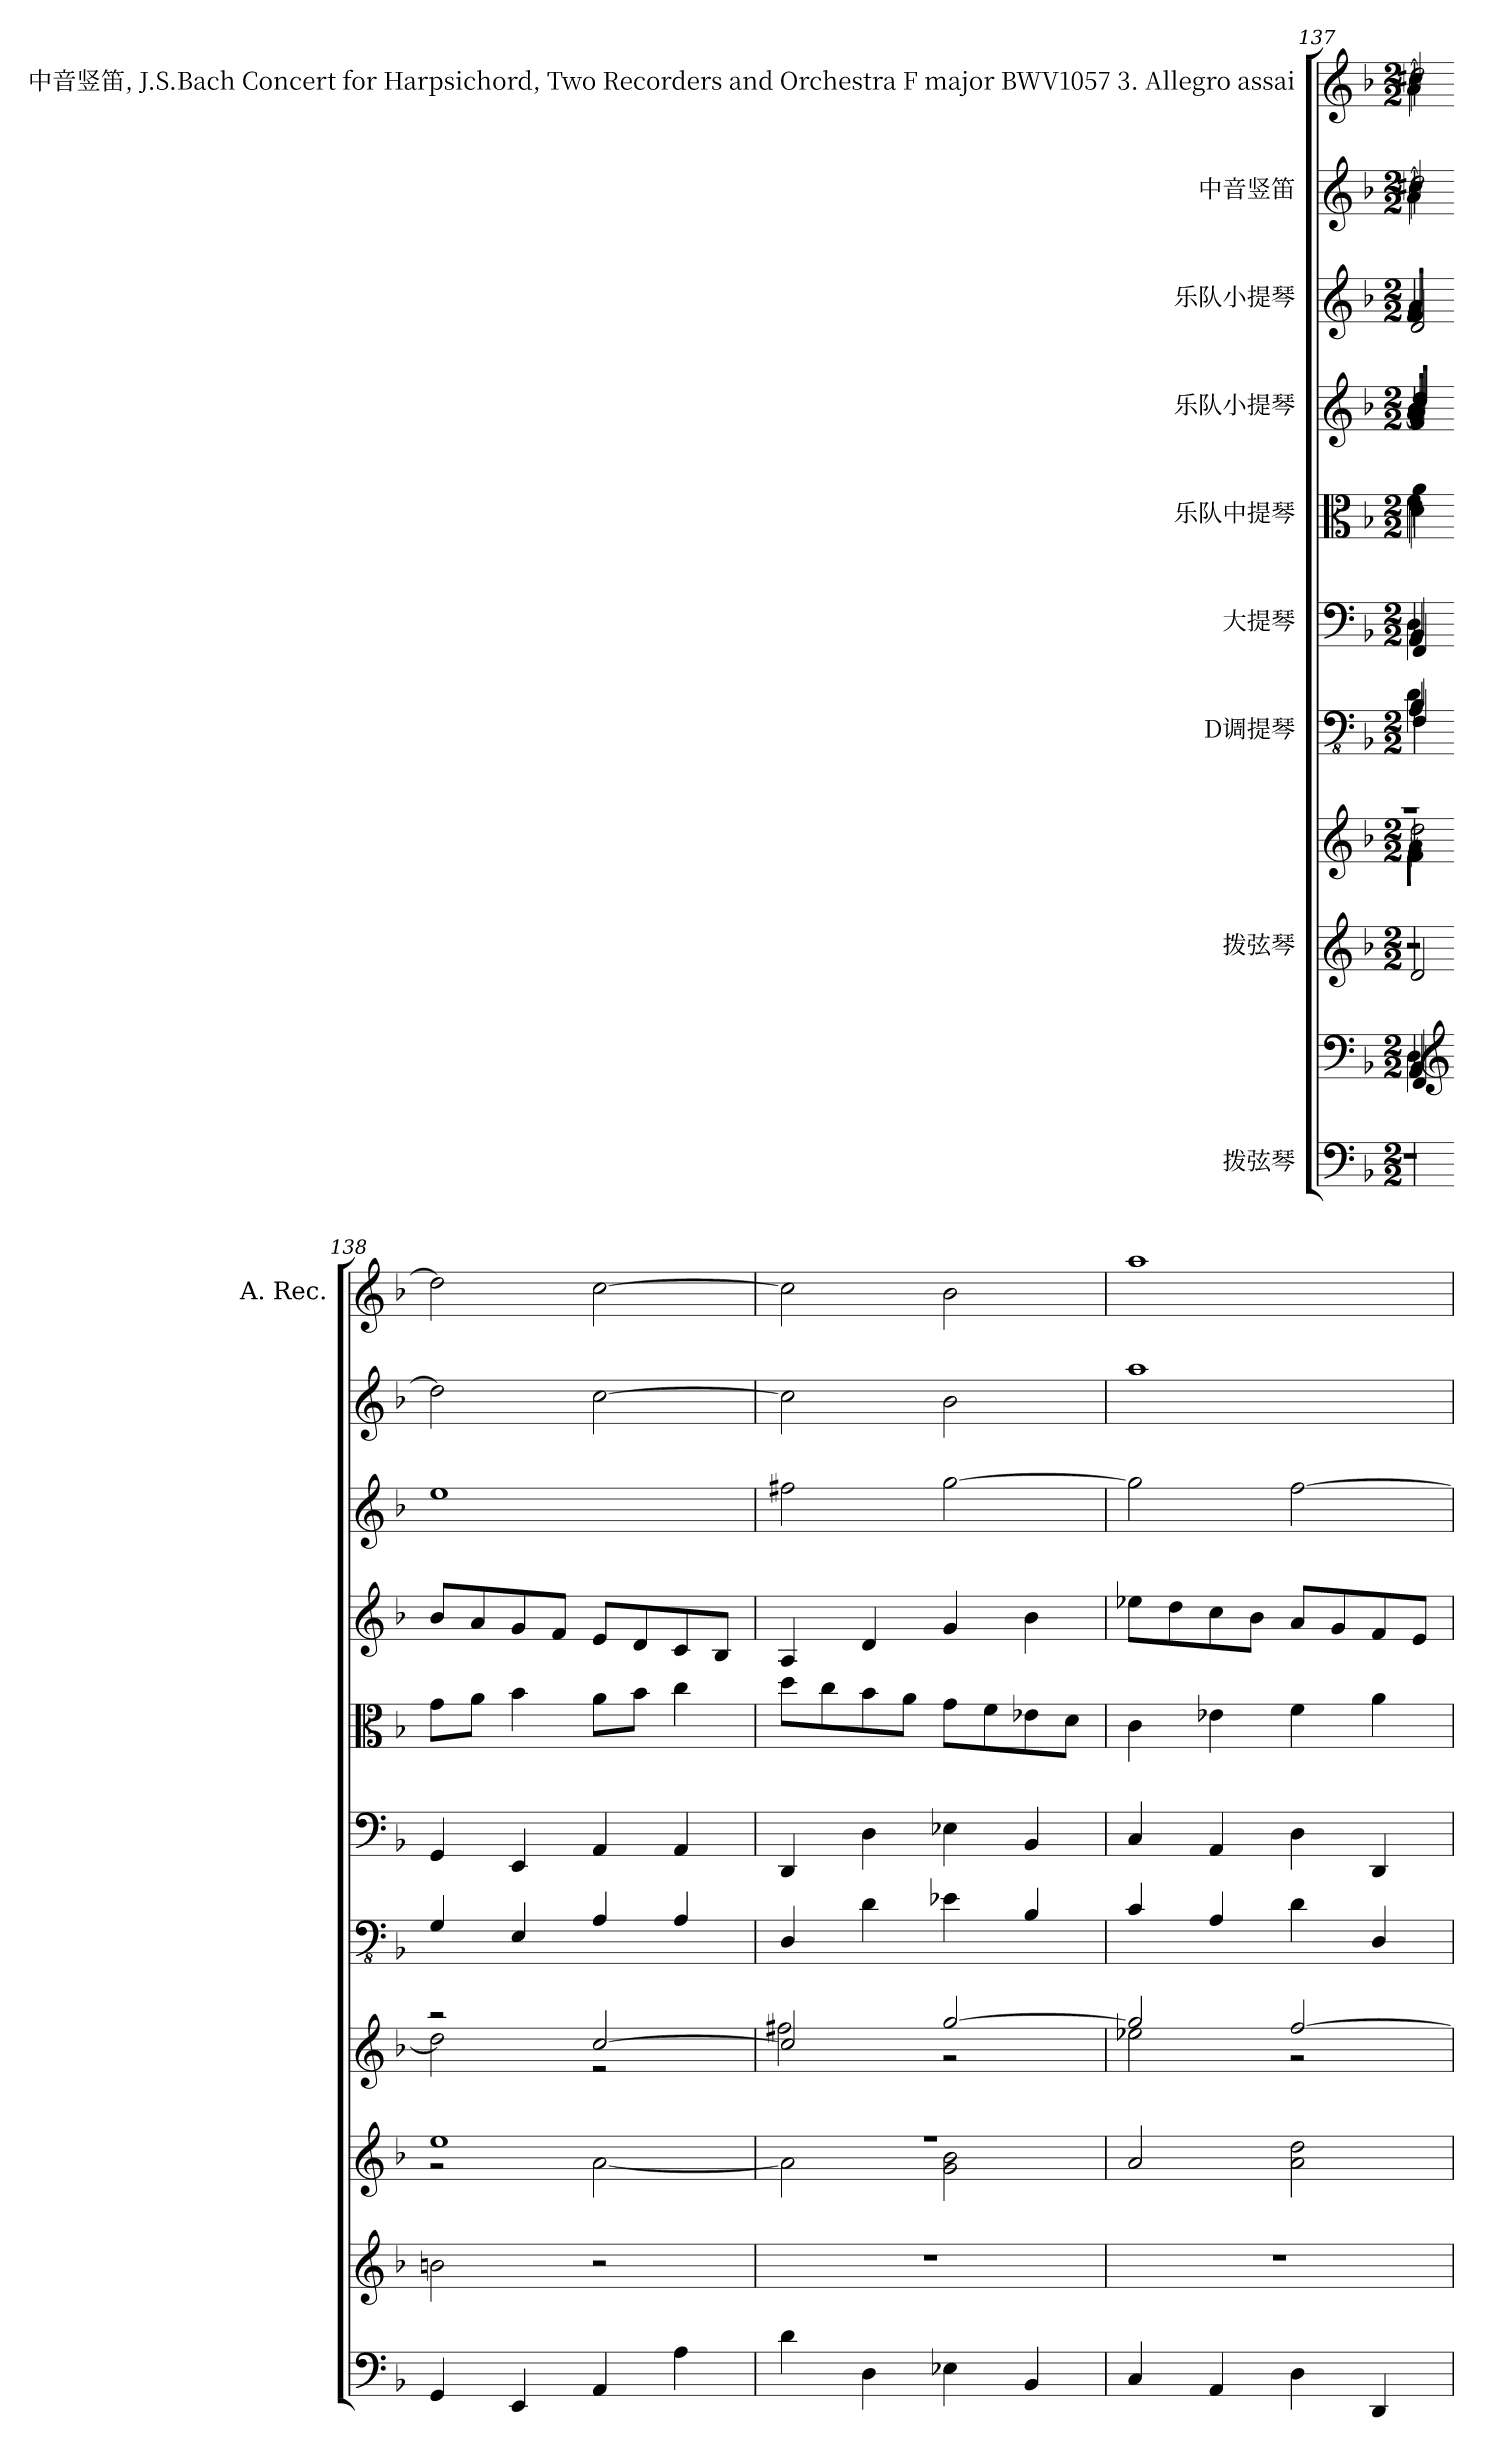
**kern	**kern	**kern	**kern	**kern	**kern	**kern	**kern	**kern	**kern	**kern
*part9	*part9	*part8	*part8	*part7	*part6	*part5	*part4	*part3	*part2	*part1
*staff11	*staff10	*staff9	*staff8	*staff7	*staff6	*staff5	*staff4	*staff3	*staff2	*staff1
*I"拨弦琴	*	*I"拨弦琴	*	*I"D调提琴	*I"大提琴	*I"乐队中提琴	*I"乐队小提琴	*I"乐队小提琴	*I"中音竖笛	*I"中音竖笛, J.S.Bach Concert for Harpsichord, Two Recorders and Orchestra F major BWV1057 3. Allegro assai
*	*	*	*	*	*	*	*	*	*	*I'A. Rec.
*clefF4	*clefF4	*clefG2	*clefG2	*clefFv4	*clefF4	*clefC3	*clefG2	*clefG2	*clefG2	*clefG2
*	*	*	*	*ITrd7c12	*	*	*	*	*	*
*k[b-]	*k[b-]	*k[b-]	*k[b-]	*k[b-]	*k[b-]	*k[b-]	*k[b-]	*k[b-]	*k[b-]	*k[b-]
*M2/2	*M2/2	*M2/2	*M2/2	*M2/2	*M2/2	*M2/2	*M2/2	*M2/2	*M2/2	*M2/2
=137	=137	=137	=137	=137	=137	=137	=137	=137	=137	=137
*	*	*	*^	*	*	*	*	*	*	*
1r	4D\	2r	1r	8f\L	4DD\	4D\	4f\	8a/L]	8f/L	4a/	4a/
.	.	.	.	8g\	.	.	.	8b-/	8g/	.	.
.	4AA/	.	.	8a\	4AAA/	4AA/	4e\	8a/	8a/	4cc#X\	4cc#X\
.	.	.	.	8f\J	.	.	.	8g/J	8f/J	.	.
.	4BB-/	2d/	.	[2dd\	4BBB-/	4BB-/	4d\	8f/L	2d/	[2dd\	[2dd\
.	.	.	.	.	.	.	.	8a/	.	.	.
.	4FF/	.	.	.	4FFF/	4FF/	4a\	8dd/	.	.	.
.	.	.	.	.	.	.	.	8cc/J	.	.	.
=138	=138	=138	=138	=138	=138	=138	=138	=138	=138	=138	=138
*	*clefG2	*	*	*	*	*	*	*	*	*	*
*	*	*^	*	*	*	*	*	*	*	*	*
4GG/	2bn\	1ee	2r	2r	2dd\]	4GGG/	4GG/	8g\L	8b-/L	1ee	2dd\]	2dd\]
.	.	.	.	.	.	.	.	8a\J	8a/	.	.	.
4EE/	.	.	.	.	.	4EEE/	4EE/	4b-\	8g/	.	.	.
.	.	.	.	.	.	.	.	.	8f/J	.	.	.
4AA/	2r	.	[2a\	[2cc/	2r	4AAA/	4AA/	8a\L	8e/L	.	[2cc\	[2cc\
.	.	.	.	.	.	.	.	8b-\J	8d/	.	.	.
4A\	.	.	.	.	.	4AAA/	4AA/	4cc\	8c/	.	.	.
.	.	.	.	.	.	.	.	.	8B-/J	.	.	.
!!LO:PB:g=z
=139	=139	=139	=139	=139	=139	=139	=139	=139	=139	=139	=139	=139
4d\	1r	1r	2a\]	2cc/]	2ff#X\	4DDD/	4DD/	8dd\L	4A/	2ff#X\	2cc\]	2cc\]
.	.	.	.	.	.	.	.	8cc\	.	.	.	.
4D\	.	.	.	.	.	4DD\	4D\	8b-\	4d/	.	.	.
.	.	.	.	.	.	.	.	8a\J	.	.	.	.
4E-X\	.	.	2g\ 2b-\	[2gg/	2r	4EE-X\	4E-X\	8g\L	4g/	[2gg\	2b-\	2b-\
.	.	.	.	.	.	.	.	8f\	.	.	.	.
4BB-/	.	.	.	.	.	4BBB-/	4BB-/	8e-X\	4b-\	.	.	.
.	.	.	.	.	.	.	.	8d\J	.	.	.	.
*	*	*v	*v	*	*	*	*	*	*	*	*	*
=140	=140	=140	=140	=140	=140	=140	=140	=140	=140	=140	=140
4C/	1r	2a/	2gg/]	2ee-X\	4CC/	4C/	4c\	8ee-X\L	2gg\]	1aa	1aa
.	.	.	.	.	.	.	.	8dd\	.	.	.
4AA/	.	.	.	.	4AAA/	4AA/	4e-X\	8cc\	.	.	.
.	.	.	.	.	.	.	.	8b-\J	.	.	.
4D\	.	2a\ 2dd\	[2ff/	2r	4DD\	4D\	4f\	8a/L	[2ff\	.	.
.	.	.	.	.	.	.	.	8g/	.	.	.
4DD/	.	.	.	.	4DDD/	4DD/	4a\	8f/	.	.	.
.	.	.	.	.	.	.	.	8e/J	.	.	.
*	*	*	*v	*v	*	*	*	*	*	*	*
=	=	=	=	=	=	=	=	=	=	=
*-	*-	*-	*-	*-	*-	*-	*-	*-	*-	*-
